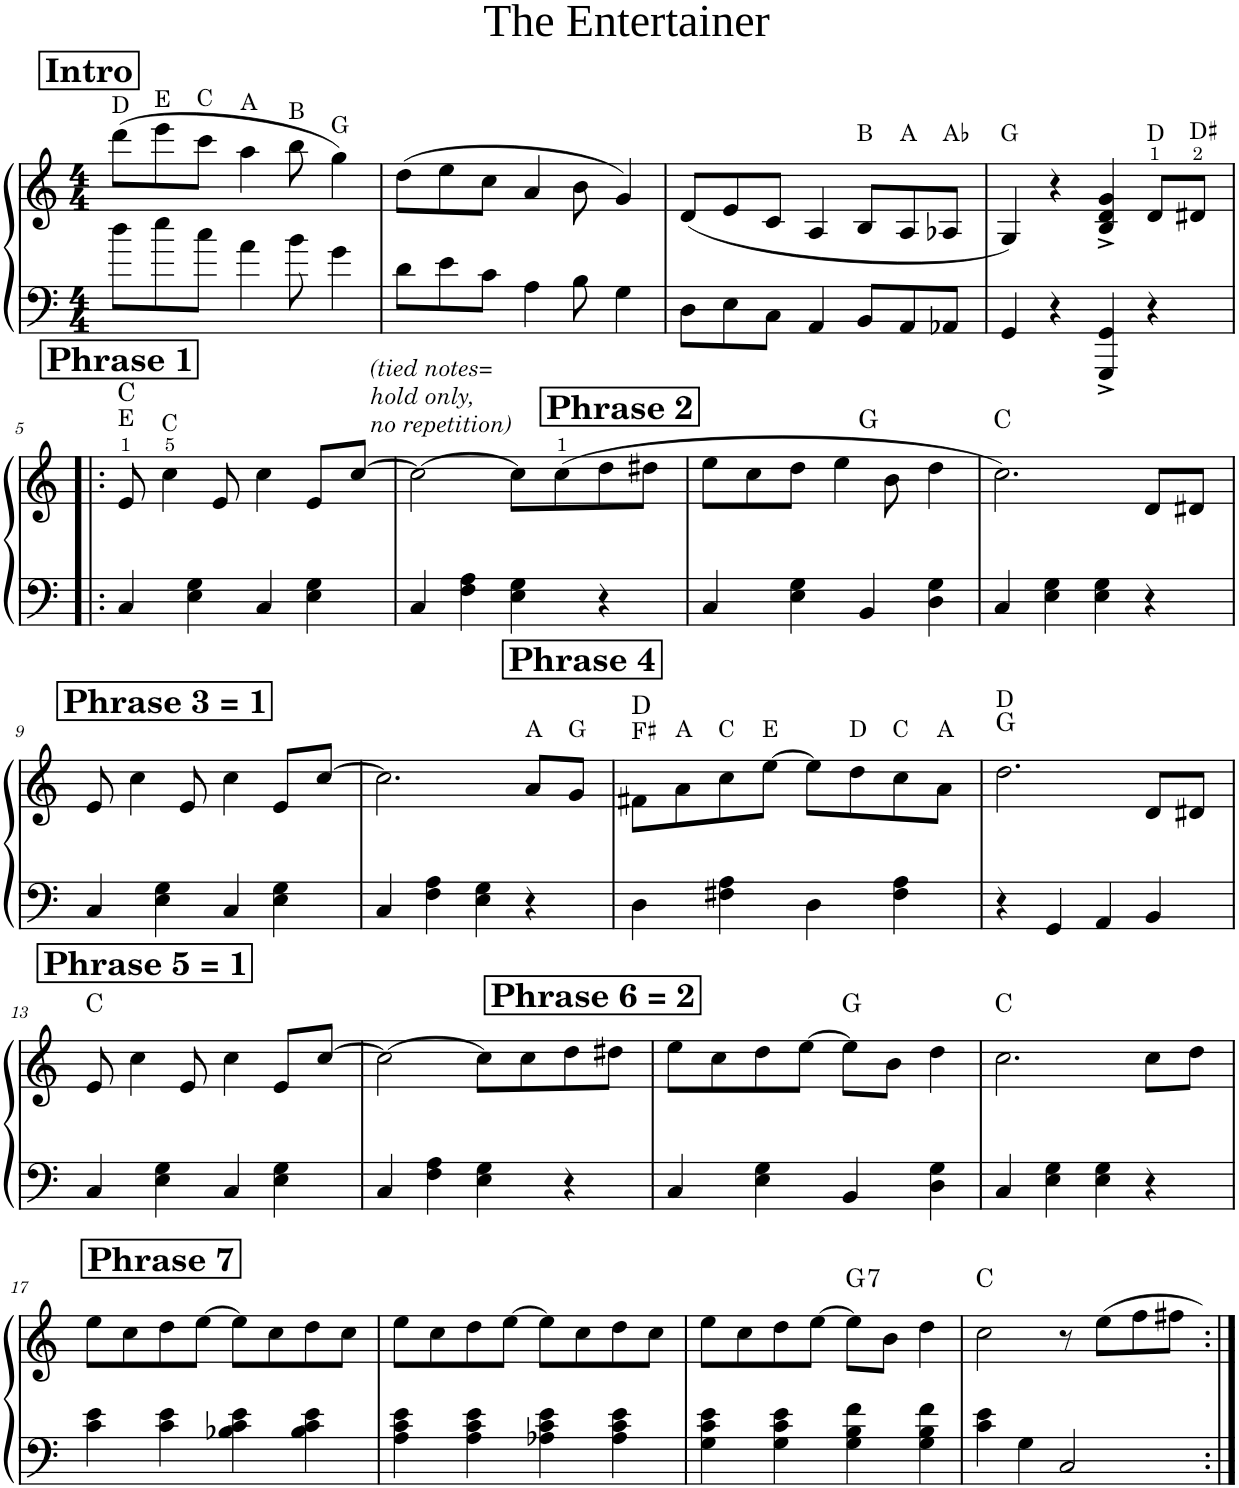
**kern	**kern	**harte
*part1	*part1	*part1
*staff2	*staff1	*
*I"Piano	*	*
*I'Pno	*	*
*clefF4	*clefG2	*
*k[]	*k[]	*
*M4/4	*M4/4	*
!!LO:REH:place=s1:a:B:cj:fs=14:t=Intro
=1	=1	=1
!	!LO:TX:a:t=D	!
8dd\L	(8ddd\L	.
!	!LO:TX:a:t=E	!
8ee\	8eee\	.
!	!LO:TX:a:t=C	!
8cc\J	8ccc\J	.
!	!LO:TX:a:t=A	!
4a\	4aa\	.
!	!LO:TX:a:t=B	!
8b\	8bb\	.
!	!LO:TX:a:t=G	!
4g\	4gg\)	.
=2	=2	=2
8d\L	(8dd\L	.
8e\	8ee\	.
8c\J	8cc\J	.
4A\	4a/	.
8B\	8b\	.
4G\	4g/)	.
=3	=3	=3
8D\L	(8d/L	.
8E\	8e/	.
8C\J	8c/J	.
4AA/	4A/	.
!	!LO:TX:a:t=B	!
8BB/L	8B/L	.
!	!LO:TX:a:t=A	!
8AA/	8A/	.
!	!LO:TX:a:t=A♭	!
8AA-X/J	8A-X/J	.
=4	=4	=4
!	!LO:TX:a:t=G	!
4GG/	4G/)	.
4r	4r	.
4GGG/^ 4GG/^	4B/^ 4d/^ 4g/^	.
!	!LO:TX:a:t=D	!
4r	8d/L	.
!	!LO:TX:a:t=D♯	!
.	8d#X/J	.
!!LO:LB:g=z
!!LO:REH:place=s1:a:B:cj:fs=14:t=Phrase 1
=5!|:	=5!|:	=5!|:
!	!LO:TX:a:t=E	!
4C/	8e/	C:maj
!	!LO:TX:a:t=C	!
.	4cc\	.
4E\ 4G\	.	.
.	8e/	.
4C/	4cc\	.
4E\ 4G\	8e/L	.
.	[8cc/J	.
!!LO:REH:place=s1:a:B:cj:fs=14:t=Phrase 2:qo=2.5
=6	=6	=6
!	!LO:TX:a:i:t=(tied notes=	!
!	!LO:TX:a:t=hold only,	!
!	!LO:TX:a:t=no repetition)	!
4C/	2cc\_	.
4F\ 4A\	.	.
4E\ 4G\	8cc\L]	.
.	(8cc\	.
4r	8dd\	.
.	8dd#X\J	.
=7	=7	=7
*	*^	*
4C/	8ee\L	2ryy	.
.	8cc\	.	.
4E\ 4G\	8dd\J	.	.
.	4ee\	.	.
4BB/	.	2ryy	G:maj
.	8b\	.	.
4D\ 4G\	4dd\	.	.
*	*v	*v	*
=8	=8	=8
4C/	2.cc\)	C:maj
4E\ 4G\	.	.
4E\ 4G\	.	.
4r	8d/L	.
.	8d#X/J	.
!!LO:LB:g=z
!!LO:REH:place=s1:a:B:cj:fs=14:t=Phrase 3 = 1
=9	=9	=9
4C/	8e/	.
.	4cc\	.
4E\ 4G\	.	.
.	8e/	.
4C/	4cc\	.
4E\ 4G\	8e/L	.
.	[8cc/J	.
!!LO:REH:place=s1:a:B:cj:fs=14:t=Phrase 4:qo=3
=10	=10	=10
4C/	2.cc\]	.
4F\ 4A\	.	.
4E\ 4G\	.	.
!	!LO:TX:a:t=A	!
4r	8a/L	.
!	!LO:TX:a:t=G	!
.	8g/J	.
=11	=11	=11
!	!LO:TX:a:t=F♯	!
4D\	8f#X\L	D:maj
!	!LO:TX:a:t=A	!
.	8a\	.
!	!LO:TX:a:t=C	!
4F#X\ 4A\	8cc\	.
!	!LO:TX:a:t=E	!
.	[8ee\J	.
4D\	8ee\L]	.
!	!LO:TX:a:t=D	!
.	8dd\	.
!	!LO:TX:a:t=C	!
4F#\ 4A\	8cc\	.
!	!LO:TX:a:t=A	!
.	8a\J	.
=12	=12	=12
!	!LO:TX:a:t=D	!
4r	2.dd\	G:maj
4GG/	.	.
4AA/	.	.
4BB/	8d/L	.
.	8d#X/J	.
!!LO:LB:g=z
!!LO:REH:place=s1:a:B:cj:fs=14:t=Phrase 5 = 1
=13	=13	=13
4C/	8e/	C:maj
.	4cc\	.
4E\ 4G\	.	.
.	8e/	.
4C/	4cc\	.
4E\ 4G\	8e/L	.
.	[8cc/J	.
!!LO:REH:place=s1:a:B:cj:fs=14:t=Phrase 6 = 2:qo=2.5
=14	=14	=14
4C/	2cc\_	.
4F\ 4A\	.	.
4E\ 4G\	8cc\L]	.
.	8cc\	.
4r	8dd\	.
.	8dd#X\J	.
=15	=15	=15
4C/	8ee\L	.
.	8cc\	.
4E\ 4G\	8dd\	.
.	[8ee\J	.
4BB/	8ee\L]	G:maj
.	8b\J	.
4D\ 4G\	4dd\	.
=16	=16	=16
4C/	2.cc\	C:maj
4E\ 4G\	.	.
4E\ 4G\	.	.
4r	8cc\L	.
.	8dd\J	.
!!LO:LB:g=z
!!LO:REH:place=s1:a:B:cj:fs=14:t=Phrase 7
=17	=17	=17
4c\ 4e\	8ee\L	.
.	8cc\	.
4c\ 4e\	8dd\	.
.	[8ee\J	.
4B-X\ 4c\ 4e\	8ee\L]	.
.	8cc\	.
4B-\ 4c\ 4e\	8dd\	.
.	8cc\J	.
=18	=18	=18
4A\ 4c\ 4e\	8ee\L	.
.	8cc\	.
4A\ 4c\ 4e\	8dd\	.
.	[8ee\J	.
4A-X\ 4c\ 4e\	8ee\L]	.
.	8cc\	.
4A-\ 4c\ 4e\	8dd\	.
.	8cc\J	.
=19	=19	=19
4G\ 4c\ 4e\	8ee\L	.
.	8cc\	.
4G\ 4c\ 4e\	8dd\	.
.	[8ee\J	.
!	!	!LO:H:kt=7
4G\ 4B\ 4f\	8ee\L]	G:7
.	8b\J	.
4G\ 4B\ 4f\	4dd\	.
=20	=20	=20
4c\ 4e\	2cc\	C:maj
4G\	.	.
2C/	8r	.
.	8ee\L	.
.	8ff\	.
.	8ff#X\J	.
=:|!	=:|!	=:|!
*-	*-	*-
